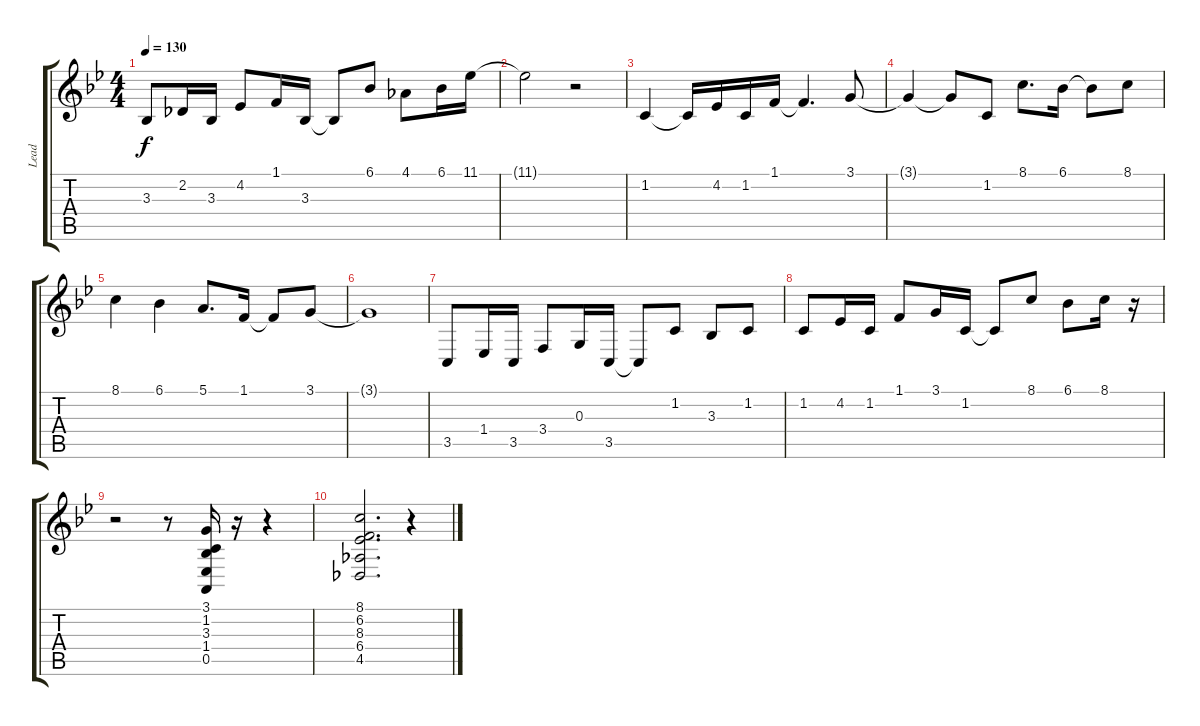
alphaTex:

\track ("Lead" "Lead") {instrument trombone}
\staff {score tabs}
\tuning (E4 B3 G3 D3 A2 E2) {hide}
\ts (4 4)
\tempo 130
\clef g2
\ks bb
3.3.8{dy f} 2.2.16 3.3.16 4.2.8 1.1.16 3.3.16 3.3{t}.8 6.1.8 4.1.8 6.1.16 11.1.16 |
11.1{t}.2 r.2 |
1.2.4 1.2{t}.16 4.2.16 1.2.16 1.1.16 1.1{t}.4{d} 3.1.8 |
3.1{t}.4 3.1{t}.8 1.2.8 8.1.8{d} 6.1.16 6.1{t}.8 8.1.8 |
8.1.4 6.1.4 5.1.8{d} 1.1.16 1.1{t}.8 3.1.8 |
3.1{t}.1 |
3.5.8 1.4.16 3.5.16 3.4.8 0.3.16 3.5.16 3.5{t}.8 1.2.8 3.3.8 1.2.8 |
1.2.8 4.2.16 1.2.16 1.1.8 3.1.16 1.2.16 1.2{t}.8 8.1.8 6.1.8 8.1.16 r.16 |
r.2 r.8 (3.1 1.2 3.3 1.4 0.5).16 r.16 r.4 |
(8.1 6.2 8.3 6.4 4.5).2{d} r.4
